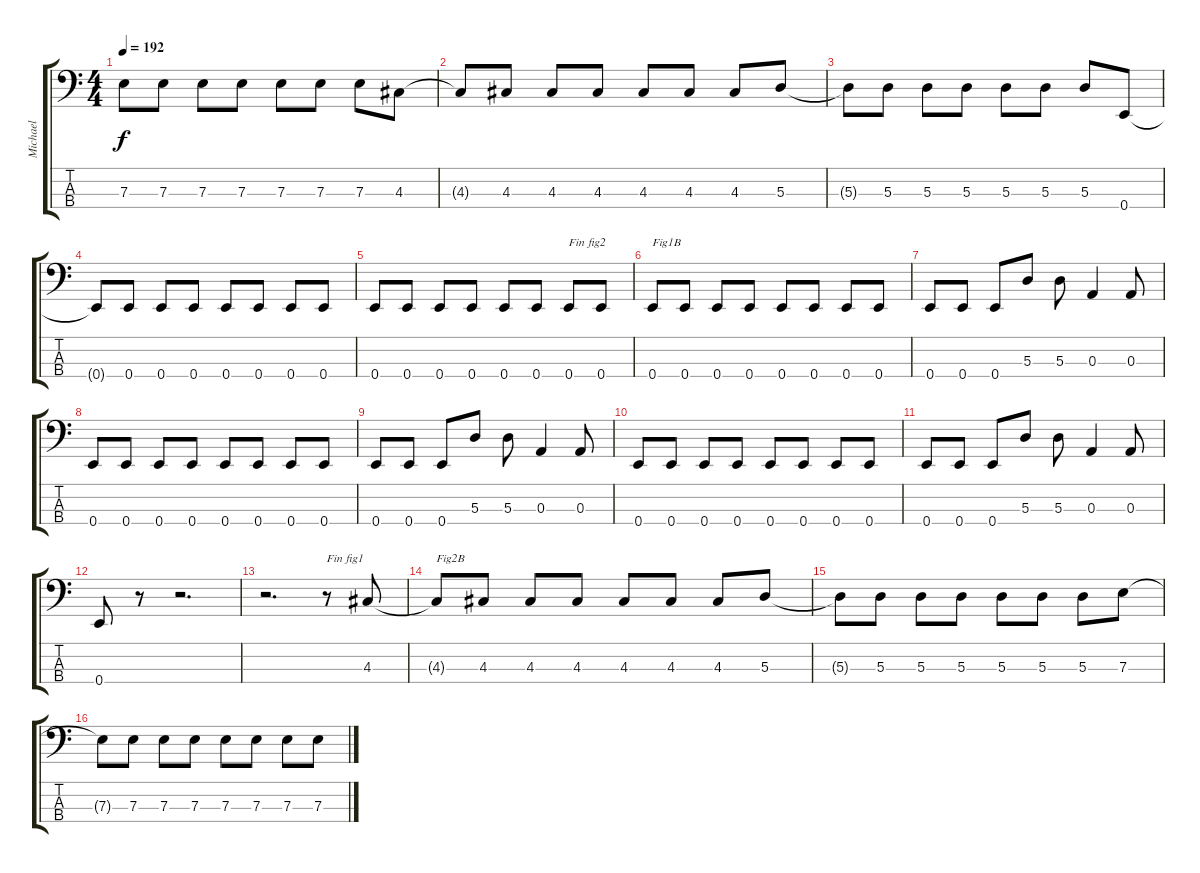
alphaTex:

\track ("Michael" "Michael") {instrument electricbasspick}
\staff {score tabs}
\tuning (G2 D2 A1 E1) {hide}
\ts (4 4)
\tempo 192
\clef f4
\ks c
7.3.8{dy f} 7.3.8 7.3.8 7.3.8 7.3.8 7.3.8 7.3.8 4.3.8 |
4.3{t}.8 4.3.8 4.3.8 4.3.8 4.3.8 4.3.8 4.3.8 5.3.8 |
5.3{t}.8 5.3.8 5.3.8 5.3.8 5.3.8 5.3.8 5.3.8 0.4.8 |
0.4{t}.8 0.4.8 0.4.8 0.4.8 0.4.8 0.4.8 0.4.8 0.4.8 |
0.4.8 0.4.8 0.4.8 0.4.8 0.4.8 0.4.8 0.4.8{txt "Fin fig2"} 0.4.8 |
0.4.8{txt "Fig1B"} 0.4.8 0.4.8 0.4.8 0.4.8 0.4.8 0.4.8 0.4.8 |
0.4.8 0.4.8 0.4.8 5.3.8 5.3.8 0.3.4 0.3.8 |
0.4.8 0.4.8 0.4.8 0.4.8 0.4.8 0.4.8 0.4.8 0.4.8 |
0.4.8 0.4.8 0.4.8 5.3.8 5.3.8 0.3.4 0.3.8 |
0.4.8 0.4.8 0.4.8 0.4.8 0.4.8 0.4.8 0.4.8 0.4.8 |
0.4.8 0.4.8 0.4.8 5.3.8 5.3.8 0.3.4 0.3.8 |
0.4.8 r.8 r.2{d} |
r.2{d} r.8{txt "Fin fig1"} 4.3.8 |
4.3{t}.8{txt "Fig2B"} 4.3.8 4.3.8 4.3.8 4.3.8 4.3.8 4.3.8 5.3.8 |
5.3{t}.8 5.3.8 5.3.8 5.3.8 5.3.8 5.3.8 5.3.8 7.3.8 |
7.3{t}.8 7.3.8 7.3.8 7.3.8 7.3.8 7.3.8 7.3.8 7.3.8
